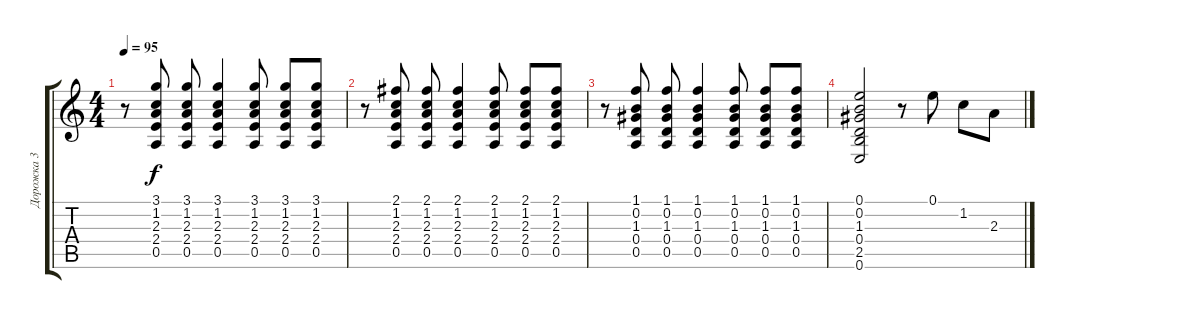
\track ("Дорожка 3" "Дорожка 3") {instrument acousticguitarsteel}
\staff {score tabs}
\tuning (E4 B3 G3 D3 A2 E2) {hide}
\ts (4 4)
\tempo 95
\clef g2
\ks c
r.8{dy f} (3.1 1.2 2.3 2.4 0.5).8 (3.1 1.2 2.3 2.4 0.5).8 (3.1 1.2 2.3 2.4 0.5).4 (3.1 1.2 2.3 2.4 0.5).8 (3.1 1.2 2.3 2.4 0.5).8 (3.1 1.2 2.3 2.4 0.5).8 |
r.8 (2.1 1.2 2.3 2.4 0.5).8 (2.1 1.2 2.3 2.4 0.5).8 (2.1 1.2 2.3 2.4 0.5).4 (2.1 1.2 2.3 2.4 0.5).8 (2.1 1.2 2.3 2.4 0.5).8 (2.1 1.2 2.3 2.4 0.5).8 |
r.8 (1.1 0.2 1.3 0.4 0.5).8 (1.1 0.2 1.3 0.4 0.5).8 (1.1 0.2 1.3 0.4 0.5).4 (1.1 0.2 1.3 0.4 0.5).8 (1.1 0.2 1.3 0.4 0.5).8 (1.1 0.2 1.3 0.4 0.5).8 |
(0.1 0.2 1.3 0.4 2.5 0.6).2 r.8 0.1.8 1.2.8 2.3.8
